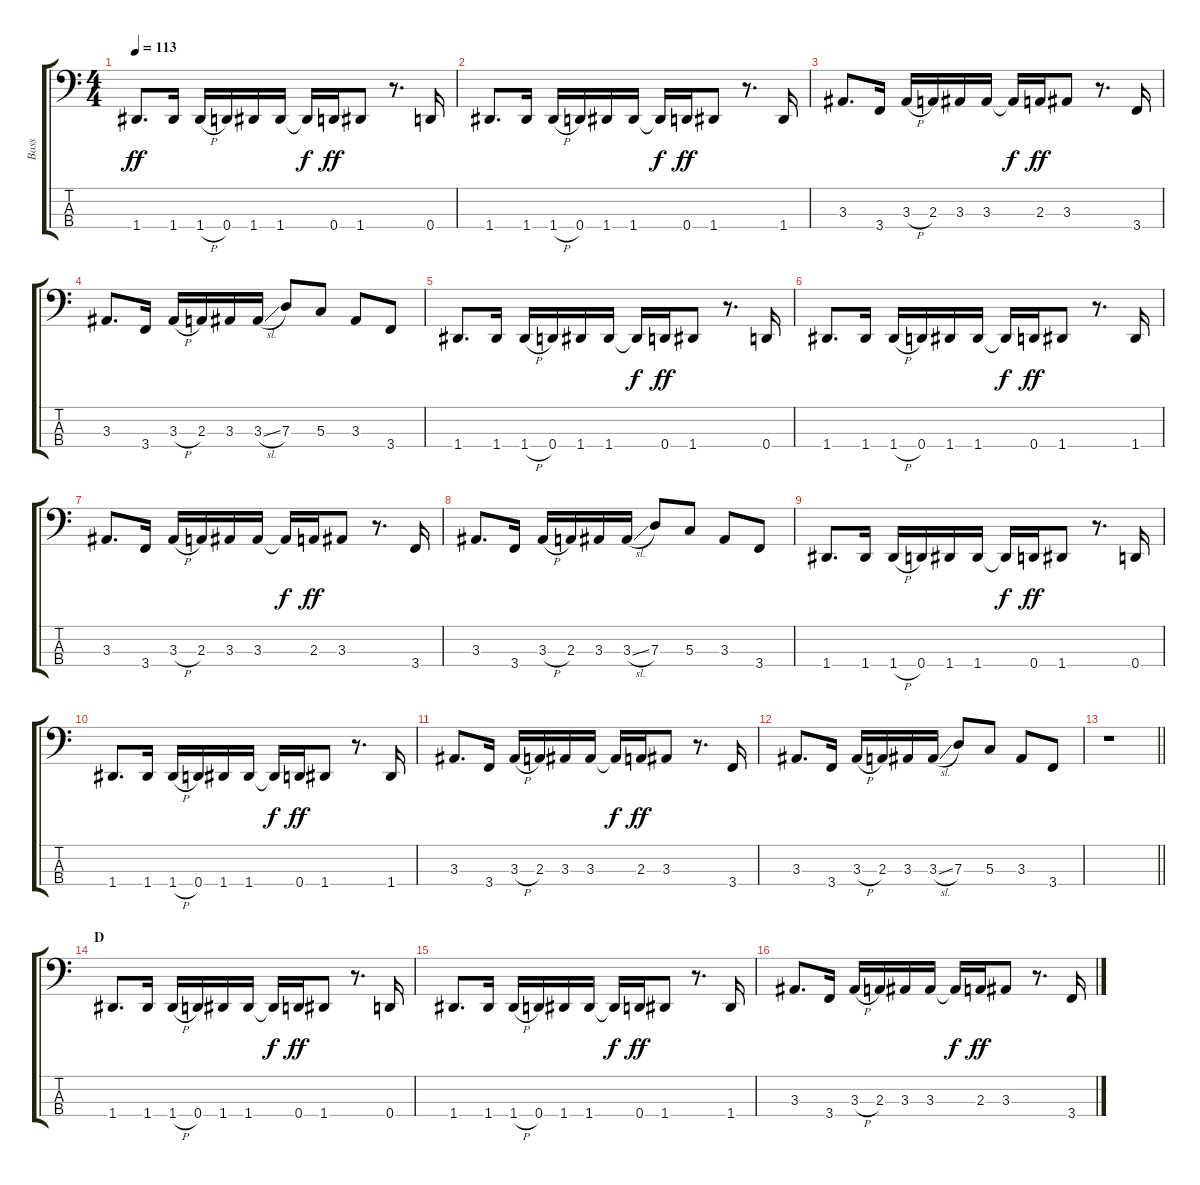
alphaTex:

\track ("Bass" "Bass") {instrument electricbasspick}
\staff {score tabs}
\tuning (F2 C2 G1 D1) {hide}
\ts (4 4)
\tempo 113
\clef f4
\ks c
1.4.8{d dy ff} 1.4.16 1.4{h}.16 0.4.16 1.4.16 1.4.16 1.4{t}.16{dy f} 0.4.16{dy ff} 1.4.8 r.8{d} 0.4.16 |
1.4.8{d} 1.4.16 1.4{h}.16 0.4.16 1.4.16 1.4.16 1.4{t}.16{dy f} 0.4.16{dy ff} 1.4.8 r.8{d} 1.4.16 |
3.3.8{d} 3.4.16 3.3{h}.16 2.3.16 3.3.16 3.3.16 3.3{t}.16{dy f} 2.3.16{dy ff} 3.3.8 r.8{d} 3.4.16 |
3.3.8{d} 3.4.16 3.3{h}.16 2.3.16 3.3.16 3.3{sl}.16 7.3.8 5.3.8 3.3.8 3.4.8 |
1.4.8{d} 1.4.16 1.4{h}.16 0.4.16 1.4.16 1.4.16 1.4{t}.16{dy f} 0.4.16{dy ff} 1.4.8 r.8{d} 0.4.16 |
1.4.8{d} 1.4.16 1.4{h}.16 0.4.16 1.4.16 1.4.16 1.4{t}.16{dy f} 0.4.16{dy ff} 1.4.8 r.8{d} 1.4.16 |
3.3.8{d} 3.4.16 3.3{h}.16 2.3.16 3.3.16 3.3.16 3.3{t}.16{dy f} 2.3.16{dy ff} 3.3.8 r.8{d} 3.4.16 |
3.3.8{d} 3.4.16 3.3{h}.16 2.3.16 3.3.16 3.3{sl}.16 7.3.8 5.3.8 3.3.8 3.4.8 |
1.4.8{d} 1.4.16 1.4{h}.16 0.4.16 1.4.16 1.4.16 1.4{t}.16{dy f} 0.4.16{dy ff} 1.4.8 r.8{d} 0.4.16 |
1.4.8{d} 1.4.16 1.4{h}.16 0.4.16 1.4.16 1.4.16 1.4{t}.16{dy f} 0.4.16{dy ff} 1.4.8 r.8{d} 1.4.16 |
3.3.8{d} 3.4.16 3.3{h}.16 2.3.16 3.3.16 3.3.16 3.3{t}.16{dy f} 2.3.16{dy ff} 3.3.8 r.8{d} 3.4.16 |
3.3.8{d} 3.4.16 3.3{h}.16 2.3.16 3.3.16 3.3{sl}.16 7.3.8 5.3.8 3.3.8 3.4.8 |
\barLineRight lightlight
r.1 |
\section ("" "D")
1.4.8{d} 1.4.16 1.4{h}.16 0.4.16 1.4.16 1.4.16 1.4{t}.16{dy f} 0.4.16{dy ff} 1.4.8 r.8{d} 0.4.16 |
1.4.8{d} 1.4.16 1.4{h}.16 0.4.16 1.4.16 1.4.16 1.4{t}.16{dy f} 0.4.16{dy ff} 1.4.8 r.8{d} 1.4.16 |
3.3.8{d} 3.4.16 3.3{h}.16 2.3.16 3.3.16 3.3.16 3.3{t}.16{dy f} 2.3.16{dy ff} 3.3.8 r.8{d} 3.4.16
